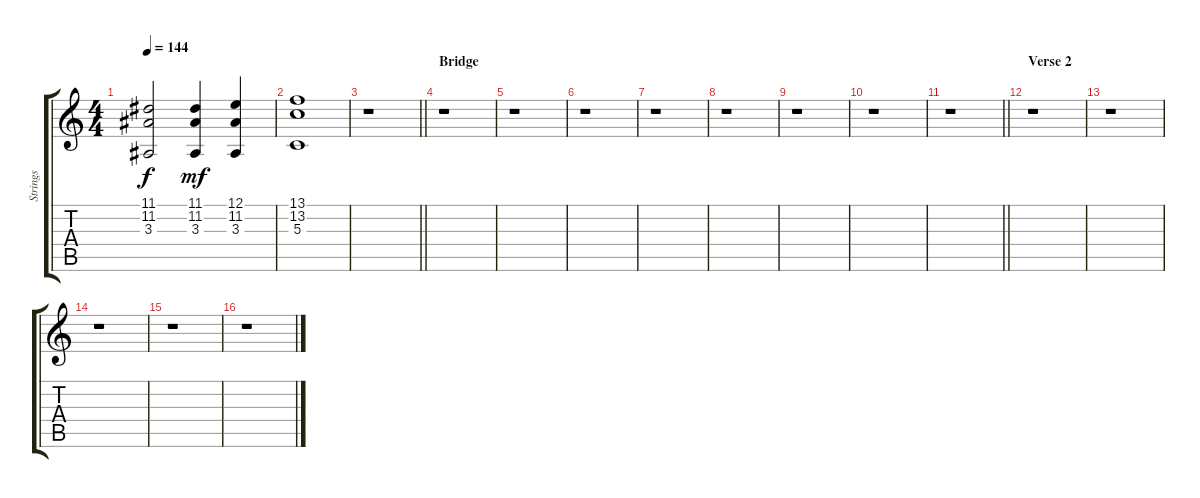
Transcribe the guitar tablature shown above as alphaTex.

\track ("Strings" "Strings") {instrument stringensemble1}
\staff {score tabs}
\tuning (E4 B3 G3 D3 A2 E2) {hide}
\ts (4 4)
\tempo 144
\clef g2
\ks c
(11.1{t} 11.2{t} 3.3{t}).2{dy f} (11.1 11.2 3.3).4{dy mf} (12.1 11.2 3.3).4 |
(13.1 13.2 5.3).1 |
\barLineRight lightlight
r.1 |
\section ("" "Bridge")
r.1 |
r.1 |
r.1 |
r.1 |
r.1 |
r.1 |
r.1 |
\barLineRight lightlight
r.1 |
\section ("" "Verse 2")
r.1 |
r.1 |
r.1 |
r.1 |
r.1
